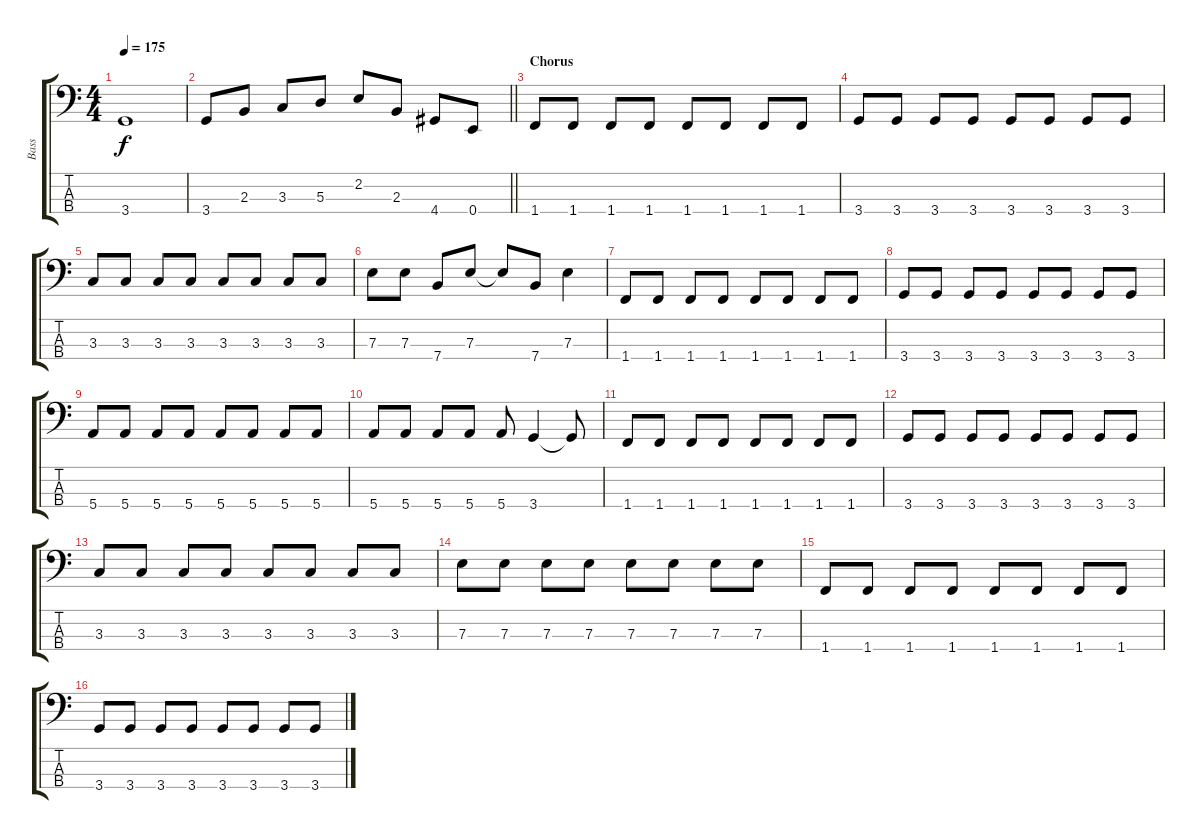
\track ("Bass" "Bass") {instrument electricbasspick}
\staff {score tabs}
\tuning (G2 D2 A1 E1) {hide}
\ts (4 4)
\tempo 175
\clef f4
\ks c
3.4.1{dy f} |
\barLineRight lightlight
3.4.8 2.3.8 3.3.8 5.3.8 2.2.8 2.3.8 4.4.8 0.4.8 |
\section ("" "Chorus")
1.4.8 1.4.8 1.4.8 1.4.8 1.4.8 1.4.8 1.4.8 1.4.8 |
3.4.8 3.4.8 3.4.8 3.4.8 3.4.8 3.4.8 3.4.8 3.4.8 |
3.3.8 3.3.8 3.3.8 3.3.8 3.3.8 3.3.8 3.3.8 3.3.8 |
7.3.8 7.3.8 7.4.8 7.3.8 7.3{t}.8 7.4.8 7.3.4 |
1.4.8 1.4.8 1.4.8 1.4.8 1.4.8 1.4.8 1.4.8 1.4.8 |
3.4.8 3.4.8 3.4.8 3.4.8 3.4.8 3.4.8 3.4.8 3.4.8 |
5.4.8 5.4.8 5.4.8 5.4.8 5.4.8 5.4.8 5.4.8 5.4.8 |
5.4.8 5.4.8 5.4.8 5.4.8 5.4.8 3.4.4 3.4{t}.8 |
1.4.8 1.4.8 1.4.8 1.4.8 1.4.8 1.4.8 1.4.8 1.4.8 |
3.4.8 3.4.8 3.4.8 3.4.8 3.4.8 3.4.8 3.4.8 3.4.8 |
3.3.8 3.3.8 3.3.8 3.3.8 3.3.8 3.3.8 3.3.8 3.3.8 |
7.3.8 7.3.8 7.3.8 7.3.8 7.3.8 7.3.8 7.3.8 7.3.8 |
1.4.8 1.4.8 1.4.8 1.4.8 1.4.8 1.4.8 1.4.8 1.4.8 |
3.4.8 3.4.8 3.4.8 3.4.8 3.4.8 3.4.8 3.4.8 3.4.8
